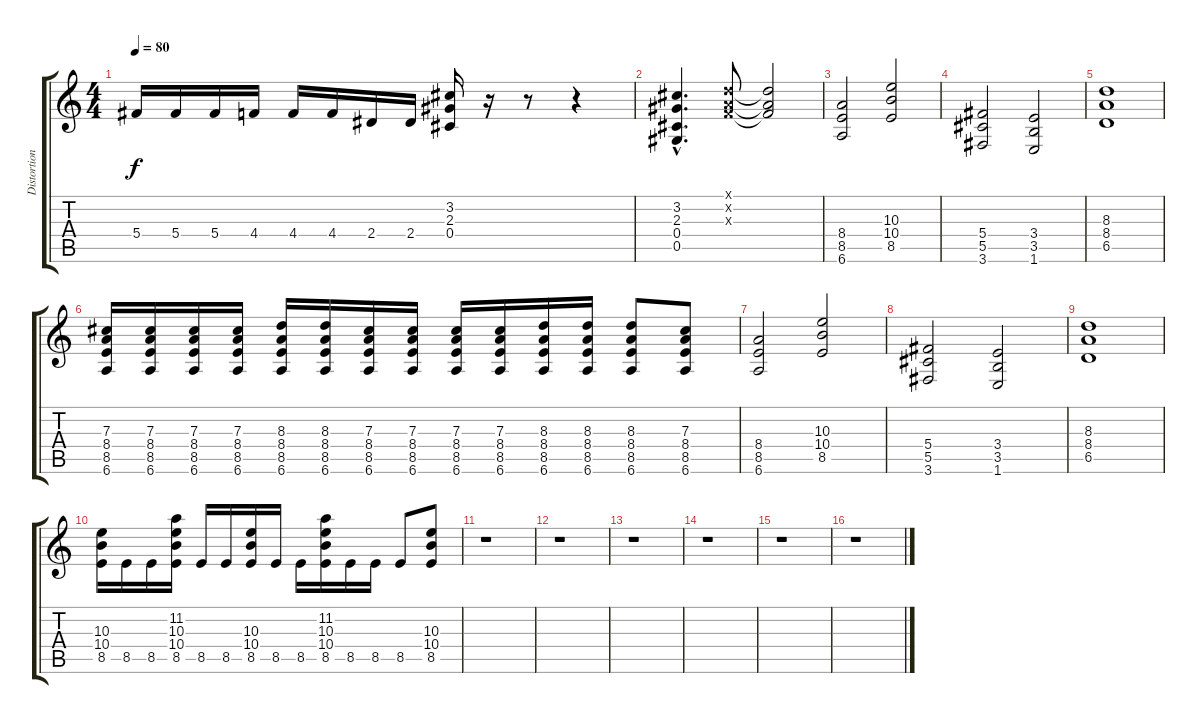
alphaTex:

\track ("Distortion Guitar" "Distortion") {instrument distortionguitar}
\staff {score tabs}
\tuning (Eb4 Bb3 Gb3 Db3 Ab2 Eb2) {hide}
\ts (4 4)
\tempo 80
\clef g2
\ks c
5.4.16{dy f} 5.4.16 5.4.16 4.4.16 4.4.16 4.4.16 2.4.16 2.4.16 (3.2 2.3 0.4).16 r.16 r.8 r.4 |
(3.2{hac} 2.3{hac} 0.4{hac} 0.5{hac}).4{d} (-1.1{x} -1.2{x} -1.3{x}).8 (-1.1{t} -1.2{t} -1.3{t}).2 |
(8.4 8.5 6.6).2 (10.3 10.4 8.5).2 |
(5.4 5.5 3.6).2 (3.4 3.5 1.6).2 |
(8.3 8.4 6.5).1 |
(7.3 8.4 8.5 6.6).16 (7.3 8.4 8.5 6.6).16 (7.3 8.4 8.5 6.6).16 (7.3 8.4 8.5 6.6).16 (8.3 8.4 8.5 6.6).16 (8.3 8.4 8.5 6.6).16 (7.3 8.4 8.5 6.6).16 (7.3 8.4 8.5 6.6).16 (7.3 8.4 8.5 6.6).16 (7.3 8.4 8.5 6.6).16 (8.3 8.4 8.5 6.6).16 (8.3 8.4 8.5 6.6).16 (8.3 8.4 8.5 6.6).8 (7.3 8.4 8.5 6.6).8 |
(8.4 8.5 6.6).2 (10.3 10.4 8.5).2 |
(5.4 5.5 3.6).2 (3.4 3.5 1.6).2 |
(8.3 8.4 6.5).1 |
(10.3 10.4 8.5).16 8.5.16 8.5.16 (11.2 10.3 10.4 8.5).16 8.5.16 8.5.16 (10.3 10.4 8.5).16 8.5.16 8.5.16 (11.2 10.3 10.4 8.5).16 8.5.16 8.5.16 8.5.8 (10.3 10.4 8.5).8 |
r.1 |
r.1 |
r.1 |
r.1 |
r.1 |
r.1
